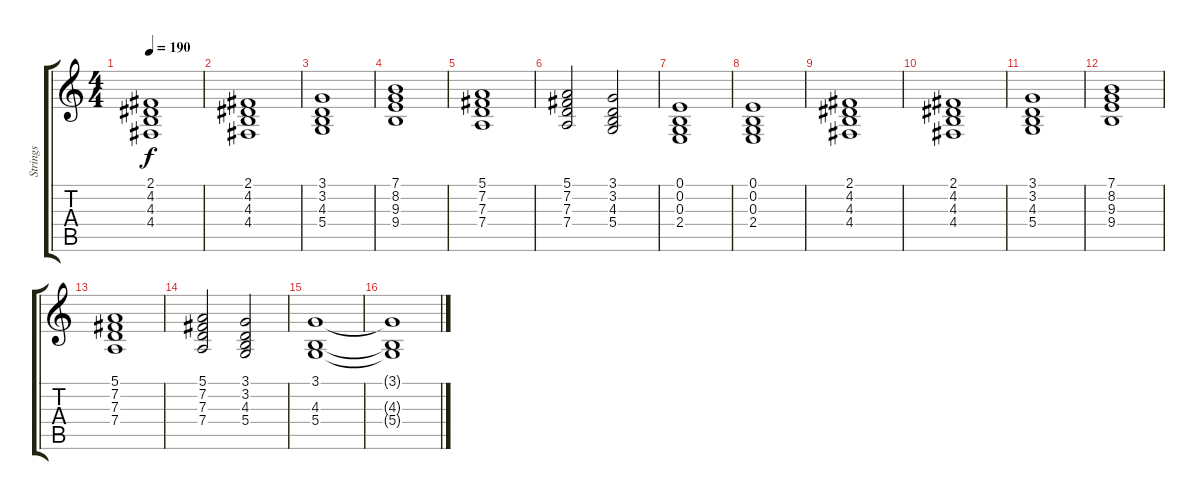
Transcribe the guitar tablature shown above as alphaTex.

\track ("Strings" "Strings") {instrument stringensemble1}
\staff {score tabs}
\tuning (E4 B3 G3 D3 A2 E2) {hide}
\ts (4 4)
\tempo 190
\clef g2
\ks c
(2.1 4.2 4.3 4.4).1{dy f} |
(2.1 4.2 4.3 4.4).1 |
(3.1 3.2 4.3 5.4).1 |
(7.1 8.2 9.3 9.4).1 |
(5.1 7.2 7.3 7.4).1 |
(5.1 7.2 7.3 7.4).2 (3.1 3.2 4.3 5.4).2 |
(0.1 0.2 0.3 2.4).1 |
(0.1 0.2 0.3 2.4).1 |
(2.1 4.2 4.3 4.4).1 |
(2.1 4.2 4.3 4.4).1 |
(3.1 3.2 4.3 5.4).1 |
(7.1 8.2 9.3 9.4).1 |
(5.1 7.2 7.3 7.4).1 |
(5.1 7.2 7.3 7.4).2 (3.1 3.2 4.3 5.4).2 |
(3.1 4.3 5.4).1 |
(3.1{t} 4.3{t} 5.4{t}).1
